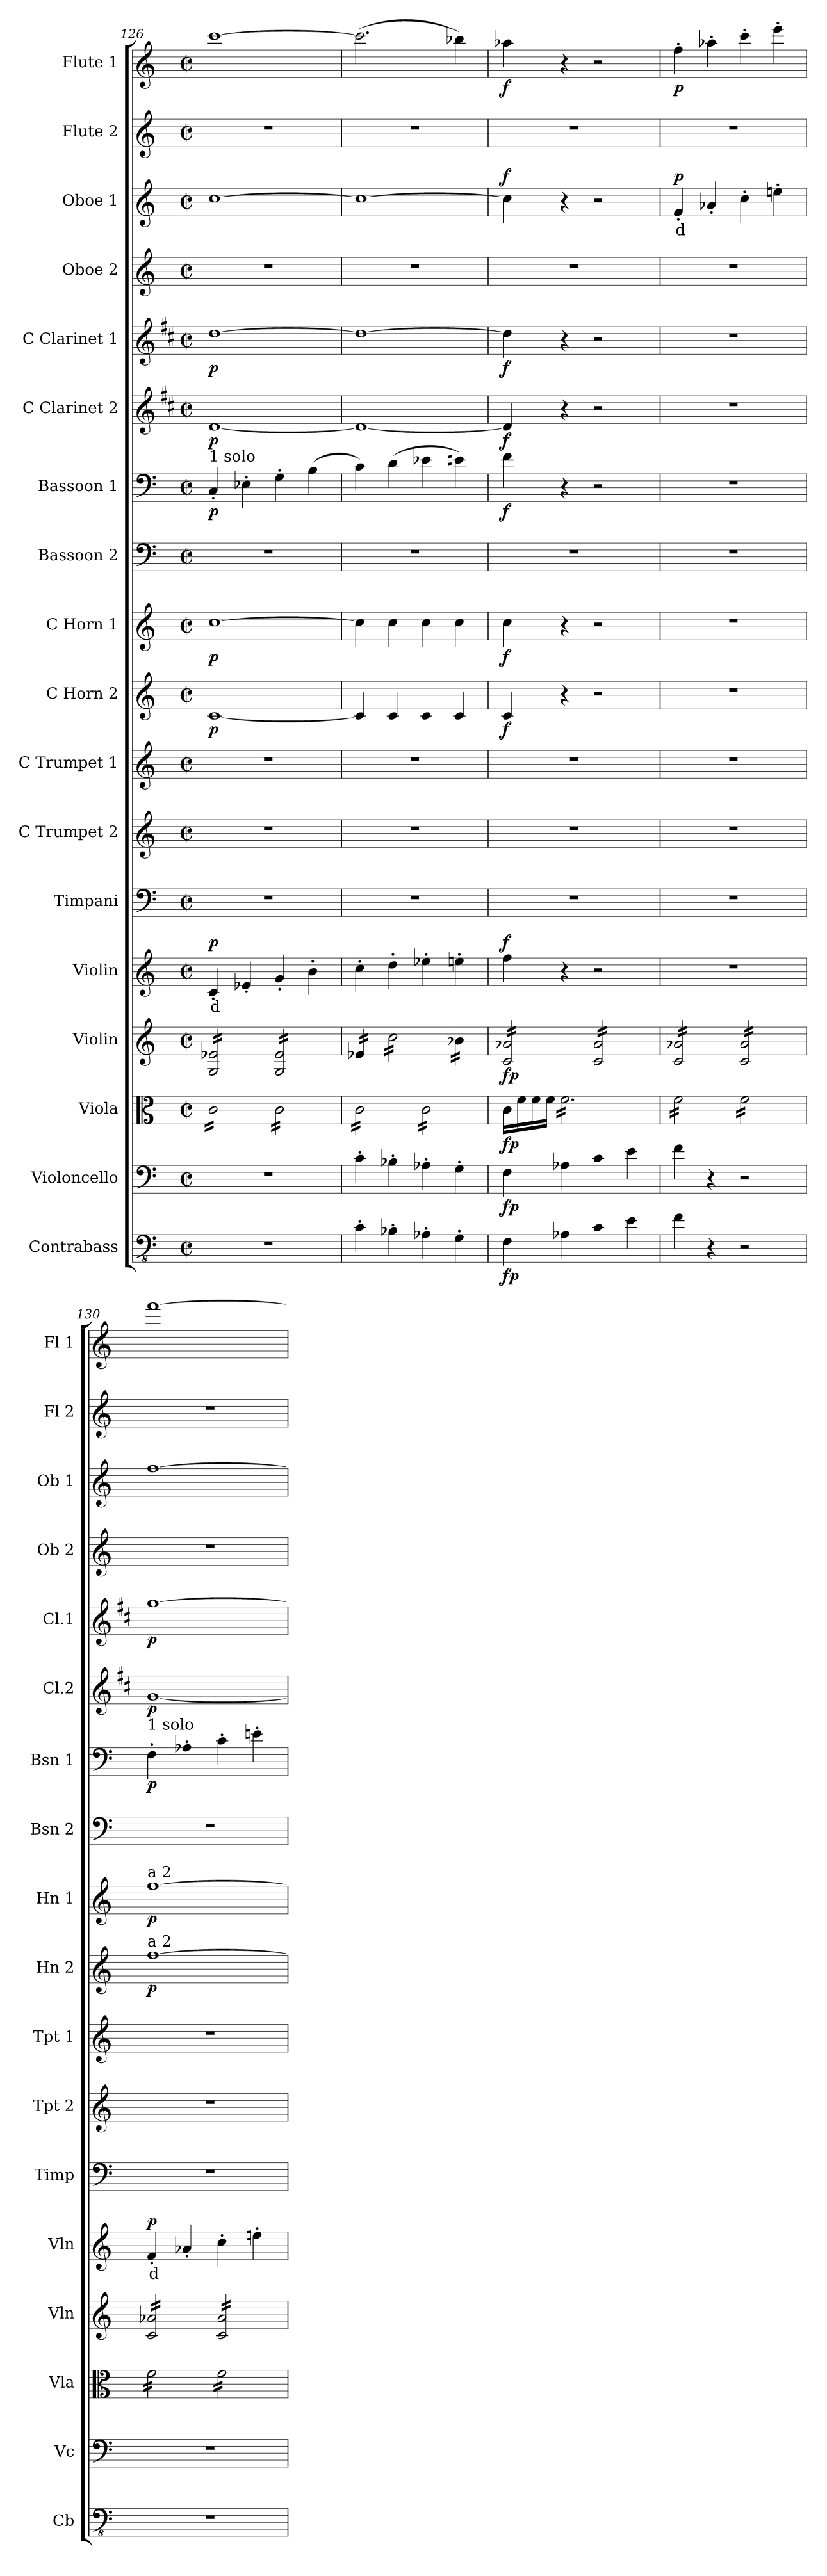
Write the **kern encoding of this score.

**kern	**dynam	**kern	**dynam	**kern	**dynam	**kern	**dynam	**kern	**text	**dynam	**kern	**kern	**kern	**kern	**dynam	**kern	**dynam	**kern	**kern	**dynam	**kern	**dynam	**kern	**dynam	**kern	**kern	**text	**dynam	**kern	**kern	**dynam
*part18	*part18	*part17	*part17	*part16	*part16	*part15	*part15	*part14	*part14	*part14	*part13	*part12	*part11	*part10	*part10	*part9	*part9	*part8	*part7	*part7	*part6	*part6	*part5	*part5	*part4	*part3	*part3	*part3	*part2	*part1	*part1
*staff18	*staff18	*staff17	*staff17	*staff16	*staff16	*staff15	*staff15	*staff14	*staff14	*staff14	*staff13	*staff12	*staff11	*staff10	*staff10	*staff9	*staff9	*staff8	*staff7	*staff7	*staff6	*staff6	*staff5	*staff5	*staff4	*staff3	*staff3	*staff3	*staff2	*staff1	*staff1
*I"Contrabass	*	*I"Violoncello	*	*I"Viola	*	*I"Violin	*	*I"Violin	*	*	*I"Timpani	*I"C Trumpet 2	*I"C Trumpet 1	*I"C Horn 2	*	*I"C Horn 1	*	*I"Bassoon 2	*I"Bassoon 1	*	*I"C Clarinet 2	*	*I"C Clarinet 1	*	*I"Oboe 2	*I"Oboe 1	*	*	*I"Flute 2	*I"Flute 1	*
*I'Cb	*	*I'Vc	*	*I'Vla	*	*I'Vln	*	*I'Vln	*	*	*I'Timp	*I'Tpt 2	*I'Tpt 1	*I'Hn 2	*	*I'Hn 1	*	*I'Bsn 2	*I'Bsn 1	*	*I'Cl.2	*	*I'Cl.1	*	*I'Ob 2	*I'Ob 1	*	*	*I'Fl 2	*I'Fl 1	*
*clefFv4	*	*clefF4	*	*clefC3	*	*clefG2	*	*clefG2	*	*	*clefF4	*clefG2	*clefG2	*clefG2	*	*clefG2	*	*clefF4	*clefF4	*	*clefG2	*	*clefG2	*	*clefG2	*clefG2	*	*	*clefG2	*clefG2	*
*	*	*	*	*	*	*	*	*	*	*	*	*	*	*ITrd7c12	*	*ITrd7c12	*	*	*	*	*ITrd1c2	*	*ITrd1c2	*	*	*	*	*	*	*	*
*k[]	*	*k[]	*	*k[]	*	*k[]	*	*k[]	*	*	*k[]	*k[]	*k[]	*k[]	*	*k[]	*	*k[]	*k[]	*	*k[]	*	*k[]	*	*k[]	*k[]	*	*	*k[]	*k[]	*
*M2/2	*	*M2/2	*	*M2/2	*	*M2/2	*	*M2/2	*	*	*M2/2	*M2/2	*M2/2	*M2/2	*	*M2/2	*	*M2/2	*M2/2	*	*M2/2	*	*M2/2	*	*M2/2	*M2/2	*	*	*M2/2	*M2/2	*
*met(c|)	*	*met(c|)	*	*met(c|)	*	*met(c|)	*	*met(c|)	*	*	*met(c|)	*met(c|)	*met(c|)	*met(c|)	*	*met(c|)	*	*met(c|)	*met(c|)	*	*met(c|)	*	*met(c|)	*	*met(c|)	*met(c|)	*	*	*met(c|)	*met(c|)	*
=126	=126	=126	=126	=126	=126	=126	=126	=126	=126	=126	=126	=126	=126	=126	=126	=126	=126	=126	=126	=126	=126	=126	=126	=126	=126	=126	=126	=126	=126	=126	=126
!	!	!	!	!	!	!	!	!	!	!	!	!	!	!	!	!	!	!	!LO:TX:a:t=1 solo	!	!	!	!	!	!	!	!	!	!	!	!
!	!	!	!	!	!	!	!	!	!LO:LY:b:color=#FF0000	!LO:DY:b	!	!	!	!	!LO:DY:b	!	!LO:DY:b	!	!	!LO:DY:b	!	!LO:DY:b	!	!LO:DY:b	!	!	!	!	!	!	!
*	*	*	*	*tremolo	*	*	*	*	*	*	*	*	*	*	*	*	*	*	*	*	*	*	*	*	*	*	*	*	*	*	*
*	*	*	*	*	*	*tremolo	*	*	*	*	*	*	*	*	*	*	*	*	*	*	*	*	*	*	*	*	*	*	*	*	*
1r	.	1r	.	16c\LL	.	16G/ 16e-X/LL	.	4c'/	d	p	1r	1r	1r	[1C	p	[1c	p	1r	4C'/	p	[1c	p	[1cc	p	1r	[1cc	.	.	1r	[1ccc	.
.	.	.	.	16c\	.	16G/ 16e-X/	.	.	.	.	.	.	.	.	.	.	.	.	.	.	.	.	.	.	.	.	.	.	.	.	.
.	.	.	.	16c\	.	16G/ 16e-X/	.	.	.	.	.	.	.	.	.	.	.	.	.	.	.	.	.	.	.	.	.	.	.	.	.
.	.	.	.	16c\	.	16G/ 16e-X/	.	.	.	.	.	.	.	.	.	.	.	.	.	.	.	.	.	.	.	.	.	.	.	.	.
.	.	.	.	16c\	.	16G/ 16e-X/	.	4e-X'/	.	.	.	.	.	.	.	.	.	.	4E-X'\	.	.	.	.	.	.	.	.	.	.	.	.
.	.	.	.	16c\	.	16G/ 16e-X/	.	.	.	.	.	.	.	.	.	.	.	.	.	.	.	.	.	.	.	.	.	.	.	.	.
.	.	.	.	16c\	.	16G/ 16e-X/	.	.	.	.	.	.	.	.	.	.	.	.	.	.	.	.	.	.	.	.	.	.	.	.	.
.	.	.	.	16c\JJ	.	16G/ 16e-X/JJ	.	.	.	.	.	.	.	.	.	.	.	.	.	.	.	.	.	.	.	.	.	.	.	.	.
.	.	.	.	16c\LL	.	16G/ 16e-/LL	.	4g'/	.	.	.	.	.	.	.	.	.	.	4G'\	.	.	.	.	.	.	.	.	.	.	.	.
.	.	.	.	16c\	.	16G/ 16e-/	.	.	.	.	.	.	.	.	.	.	.	.	.	.	.	.	.	.	.	.	.	.	.	.	.
.	.	.	.	16c\	.	16G/ 16e-/	.	.	.	.	.	.	.	.	.	.	.	.	.	.	.	.	.	.	.	.	.	.	.	.	.
.	.	.	.	16c\	.	16G/ 16e-/	.	.	.	.	.	.	.	.	.	.	.	.	.	.	.	.	.	.	.	.	.	.	.	.	.
.	.	.	.	16c\	.	16G/ 16e-/	.	4b'\	.	.	.	.	.	.	.	.	.	.	(>4B\	.	.	.	.	.	.	.	.	.	.	.	.
.	.	.	.	16c\	.	16G/ 16e-/	.	.	.	.	.	.	.	.	.	.	.	.	.	.	.	.	.	.	.	.	.	.	.	.	.
.	.	.	.	16c\	.	16G/ 16e-/	.	.	.	.	.	.	.	.	.	.	.	.	.	.	.	.	.	.	.	.	.	.	.	.	.
.	.	.	.	16c\JJ	.	16G/ 16e-/JJ	.	.	.	.	.	.	.	.	.	.	.	.	.	.	.	.	.	.	.	.	.	.	.	.	.
=127	=127	=127	=127	=127	=127	=127	=127	=127	=127	=127	=127	=127	=127	=127	=127	=127	=127	=127	=127	=127	=127	=127	=127	=127	=127	=127	=127	=127	=127	=127	=127
4C'\	.	4c'\	.	16c\LL	.	16e-X/LL	.	4cc'\	.	.	1r	1r	1r	4C/]	.	4c\]	.	1r	4c\)	.	1c_	.	1cc_	.	1r	1cc_	.	.	1r	(>2.ccc\]	.
.	.	.	.	16c\	.	16e-X/	.	.	.	.	.	.	.	.	.	.	.	.	.	.	.	.	.	.	.	.	.	.	.	.	.
.	.	.	.	16c\	.	16e-X/	.	.	.	.	.	.	.	.	.	.	.	.	.	.	.	.	.	.	.	.	.	.	.	.	.
.	.	.	.	16c\	.	16e-X/JJ	.	.	.	.	.	.	.	.	.	.	.	.	.	.	.	.	.	.	.	.	.	.	.	.	.
4BB-X'\	.	4B-X'\	.	16c\	.	16cc\LL	.	4dd'\	.	.	.	.	.	4C/	.	4c\	.	.	(>4d\	.	.	.	.	.	.	.	.	.	.	.	.
.	.	.	.	16c\	.	16cc\	.	.	.	.	.	.	.	.	.	.	.	.	.	.	.	.	.	.	.	.	.	.	.	.	.
.	.	.	.	16c\	.	16cc\	.	.	.	.	.	.	.	.	.	.	.	.	.	.	.	.	.	.	.	.	.	.	.	.	.
.	.	.	.	16c\JJ	.	16cc\	.	.	.	.	.	.	.	.	.	.	.	.	.	.	.	.	.	.	.	.	.	.	.	.	.
4AA-X'\	.	4A-X'\	.	16c\LL	.	16cc\	.	4ee-X'\	.	.	.	.	.	4C/	.	4c\	.	.	4e-X\	.	.	.	.	.	.	.	.	.	.	.	.
.	.	.	.	16c\	.	16cc\	.	.	.	.	.	.	.	.	.	.	.	.	.	.	.	.	.	.	.	.	.	.	.	.	.
.	.	.	.	16c\	.	16cc\	.	.	.	.	.	.	.	.	.	.	.	.	.	.	.	.	.	.	.	.	.	.	.	.	.
.	.	.	.	16c\	.	16cc\JJ	.	.	.	.	.	.	.	.	.	.	.	.	.	.	.	.	.	.	.	.	.	.	.	.	.
4GG'\	.	4G'\	.	16c\	.	16b-X\LL	.	4een'\	.	.	.	.	.	4C/	.	4c\	.	.	4en\)	.	.	.	.	.	.	.	.	.	.	4bb-X\)	.
.	.	.	.	16c\	.	16b-X\	.	.	.	.	.	.	.	.	.	.	.	.	.	.	.	.	.	.	.	.	.	.	.	.	.
.	.	.	.	16c\	.	16b-X\	.	.	.	.	.	.	.	.	.	.	.	.	.	.	.	.	.	.	.	.	.	.	.	.	.
.	.	.	.	16c\JJ	.	16b-X\JJ	.	.	.	.	.	.	.	.	.	.	.	.	.	.	.	.	.	.	.	.	.	.	.	.	.
*	*	*	*	*Xtremolo	*	*	*	*	*	*	*	*	*	*	*	*	*	*	*	*	*	*	*	*	*	*	*	*	*	*	*
=128	=128	=128	=128	=128	=128	=128	=128	=128	=128	=128	=128	=128	=128	=128	=128	=128	=128	=128	=128	=128	=128	=128	=128	=128	=128	=128	=128	=128	=128	=128	=128
!	!LO:DY:b	!	!LO:DY:b	!	!LO:DY:b	!	!LO:DY:b	!	!	!LO:DY:b	!	!	!	!	!LO:DY:b	!	!LO:DY:b	!	!	!LO:DY:b	!	!LO:DY:b	!	!LO:DY:b	!	!	!	!LO:DY:b	!	!	!LO:DY:b
4FF\	fp	4F\	fp	16c\LL	fp	16c/ 16a-X/LL	fp	4ff\	.	f	1r	1r	1r	4C/	f	4c\	f	1r	4f\	f	4c/]	f	4cc\]	f	1r	4cc\]	.	f	1r	4aa-X\	f
.	.	.	.	16f\	.	16c/ 16a-X/	.	.	.	.	.	.	.	.	.	.	.	.	.	.	.	.	.	.	.	.	.	.	.	.	.
.	.	.	.	16f\	.	16c/ 16a-X/	.	.	.	.	.	.	.	.	.	.	.	.	.	.	.	.	.	.	.	.	.	.	.	.	.
.	.	.	.	16f\JJ	.	16c/ 16a-X/	.	.	.	.	.	.	.	.	.	.	.	.	.	.	.	.	.	.	.	.	.	.	.	.	.
*	*	*	*	*tremolo	*	*	*	*	*	*	*	*	*	*	*	*	*	*	*	*	*	*	*	*	*	*	*	*	*	*	*
4AA-X\	.	4A-X\	.	16f\LL	.	16c/ 16a-X/	.	4r	.	.	.	.	.	4r	.	4r	.	.	4r	.	4r	.	4r	.	.	4r	.	.	.	4r	.
.	.	.	.	16f\	.	16c/ 16a-X/	.	.	.	.	.	.	.	.	.	.	.	.	.	.	.	.	.	.	.	.	.	.	.	.	.
.	.	.	.	16f\	.	16c/ 16a-X/	.	.	.	.	.	.	.	.	.	.	.	.	.	.	.	.	.	.	.	.	.	.	.	.	.
.	.	.	.	16f\	.	16c/ 16a-X/JJ	.	.	.	.	.	.	.	.	.	.	.	.	.	.	.	.	.	.	.	.	.	.	.	.	.
4C\	.	4c\	.	16f\	.	16c/ 16a-/LL	.	2r	.	.	.	.	.	2r	.	2r	.	.	2r	.	2r	.	2r	.	.	2r	.	.	.	2r	.
.	.	.	.	16f\	.	16c/ 16a-/	.	.	.	.	.	.	.	.	.	.	.	.	.	.	.	.	.	.	.	.	.	.	.	.	.
.	.	.	.	16f\	.	16c/ 16a-/	.	.	.	.	.	.	.	.	.	.	.	.	.	.	.	.	.	.	.	.	.	.	.	.	.
.	.	.	.	16f\	.	16c/ 16a-/	.	.	.	.	.	.	.	.	.	.	.	.	.	.	.	.	.	.	.	.	.	.	.	.	.
4E\	.	4e\	.	16f\	.	16c/ 16a-/	.	.	.	.	.	.	.	.	.	.	.	.	.	.	.	.	.	.	.	.	.	.	.	.	.
.	.	.	.	16f\	.	16c/ 16a-/	.	.	.	.	.	.	.	.	.	.	.	.	.	.	.	.	.	.	.	.	.	.	.	.	.
.	.	.	.	16f\	.	16c/ 16a-/	.	.	.	.	.	.	.	.	.	.	.	.	.	.	.	.	.	.	.	.	.	.	.	.	.
.	.	.	.	16f\JJ	.	16c/ 16a-/JJ	.	.	.	.	.	.	.	.	.	.	.	.	.	.	.	.	.	.	.	.	.	.	.	.	.
!!LO:PB:g=z
=129	=129	=129	=129	=129	=129	=129	=129	=129	=129	=129	=129	=129	=129	=129	=129	=129	=129	=129	=129	=129	=129	=129	=129	=129	=129	=129	=129	=129	=129	=129	=129
!	!	!	!	!	!	!	!	!	!	!	!	!	!	!	!	!	!	!	!	!	!	!	!	!	!	!	!LO:LY:b:color=#FF0000	!LO:DY:b	!	!	!LO:DY:b
4F\	.	4f\	.	16f\LL	.	16c/ 16a-X/LL	.	1r	.	.	1r	1r	1r	1r	.	1r	.	1r	1r	.	1r	.	1r	.	1r	4f'/	d	p	1r	4ff'\	p
.	.	.	.	16f\	.	16c/ 16a-X/	.	.	.	.	.	.	.	.	.	.	.	.	.	.	.	.	.	.	.	.	.	.	.	.	.
.	.	.	.	16f\	.	16c/ 16a-X/	.	.	.	.	.	.	.	.	.	.	.	.	.	.	.	.	.	.	.	.	.	.	.	.	.
.	.	.	.	16f\	.	16c/ 16a-X/	.	.	.	.	.	.	.	.	.	.	.	.	.	.	.	.	.	.	.	.	.	.	.	.	.
4r	.	4r	.	16f\	.	16c/ 16a-X/	.	.	.	.	.	.	.	.	.	.	.	.	.	.	.	.	.	.	.	4a-X'/	.	.	.	4aa-X'\	.
.	.	.	.	16f\	.	16c/ 16a-X/	.	.	.	.	.	.	.	.	.	.	.	.	.	.	.	.	.	.	.	.	.	.	.	.	.
.	.	.	.	16f\	.	16c/ 16a-X/	.	.	.	.	.	.	.	.	.	.	.	.	.	.	.	.	.	.	.	.	.	.	.	.	.
.	.	.	.	16f\JJ	.	16c/ 16a-X/JJ	.	.	.	.	.	.	.	.	.	.	.	.	.	.	.	.	.	.	.	.	.	.	.	.	.
2r	.	2r	.	16f\LL	.	16c/ 16a-/LL	.	.	.	.	.	.	.	.	.	.	.	.	.	.	.	.	.	.	.	4cc'\	.	.	.	4ccc'\	.
.	.	.	.	16f\	.	16c/ 16a-/	.	.	.	.	.	.	.	.	.	.	.	.	.	.	.	.	.	.	.	.	.	.	.	.	.
.	.	.	.	16f\	.	16c/ 16a-/	.	.	.	.	.	.	.	.	.	.	.	.	.	.	.	.	.	.	.	.	.	.	.	.	.
.	.	.	.	16f\	.	16c/ 16a-/	.	.	.	.	.	.	.	.	.	.	.	.	.	.	.	.	.	.	.	.	.	.	.	.	.
.	.	.	.	16f\	.	16c/ 16a-/	.	.	.	.	.	.	.	.	.	.	.	.	.	.	.	.	.	.	.	4een'\	.	.	.	4eee'\	.
.	.	.	.	16f\	.	16c/ 16a-/	.	.	.	.	.	.	.	.	.	.	.	.	.	.	.	.	.	.	.	.	.	.	.	.	.
.	.	.	.	16f\	.	16c/ 16a-/	.	.	.	.	.	.	.	.	.	.	.	.	.	.	.	.	.	.	.	.	.	.	.	.	.
.	.	.	.	16f\JJ	.	16c/ 16a-/JJ	.	.	.	.	.	.	.	.	.	.	.	.	.	.	.	.	.	.	.	.	.	.	.	.	.
=130	=130	=130	=130	=130	=130	=130	=130	=130	=130	=130	=130	=130	=130	=130	=130	=130	=130	=130	=130	=130	=130	=130	=130	=130	=130	=130	=130	=130	=130	=130	=130
!	!	!	!	!	!	!	!	!	!	!	!	!	!	!	!	!	!	!	!LO:TX:a:t=1 solo	!	!	!	!	!	!	!	!	!	!	!	!
!	!	!	!	!	!	!	!	!	!	!	!	!	!	!	!	!LO:TX:a:t=a 2	!	!	!	!	!	!	!	!	!	!	!	!	!	!	!
!	!	!	!	!	!	!	!	!	!	!	!	!	!	!LO:TX:a:t=a 2	!	!	!	!	!	!	!	!	!	!	!	!	!	!	!	!	!
!	!	!	!	!	!	!	!	!	!LO:LY:b:color=#FF0000	!LO:DY:b	!	!	!	!	!LO:DY:b	!	!LO:DY:b	!	!	!LO:DY:b	!	!LO:DY:b	!	!LO:DY:b	!	!	!	!	!	!	!
1r	.	1r	.	16f\LL	.	16c/ 16a-X/LL	.	4f'/	d	p	1r	1r	1r	[1f	p	[1f	p	1r	4F'\	p	[1f	p	[1ff	p	1r	[1ff	.	.	1r	[1fff	.
.	.	.	.	16f\	.	16c/ 16a-X/	.	.	.	.	.	.	.	.	.	.	.	.	.	.	.	.	.	.	.	.	.	.	.	.	.
.	.	.	.	16f\	.	16c/ 16a-X/	.	.	.	.	.	.	.	.	.	.	.	.	.	.	.	.	.	.	.	.	.	.	.	.	.
.	.	.	.	16f\	.	16c/ 16a-X/	.	.	.	.	.	.	.	.	.	.	.	.	.	.	.	.	.	.	.	.	.	.	.	.	.
.	.	.	.	16f\	.	16c/ 16a-X/	.	4a-X'/	.	.	.	.	.	.	.	.	.	.	4A-X'\	.	.	.	.	.	.	.	.	.	.	.	.
.	.	.	.	16f\	.	16c/ 16a-X/	.	.	.	.	.	.	.	.	.	.	.	.	.	.	.	.	.	.	.	.	.	.	.	.	.
.	.	.	.	16f\	.	16c/ 16a-X/	.	.	.	.	.	.	.	.	.	.	.	.	.	.	.	.	.	.	.	.	.	.	.	.	.
.	.	.	.	16f\JJ	.	16c/ 16a-X/JJ	.	.	.	.	.	.	.	.	.	.	.	.	.	.	.	.	.	.	.	.	.	.	.	.	.
.	.	.	.	16f\LL	.	16c/ 16a-/LL	.	4cc'\	.	.	.	.	.	.	.	.	.	.	4c'\	.	.	.	.	.	.	.	.	.	.	.	.
.	.	.	.	16f\	.	16c/ 16a-/	.	.	.	.	.	.	.	.	.	.	.	.	.	.	.	.	.	.	.	.	.	.	.	.	.
.	.	.	.	16f\	.	16c/ 16a-/	.	.	.	.	.	.	.	.	.	.	.	.	.	.	.	.	.	.	.	.	.	.	.	.	.
.	.	.	.	16f\	.	16c/ 16a-/	.	.	.	.	.	.	.	.	.	.	.	.	.	.	.	.	.	.	.	.	.	.	.	.	.
.	.	.	.	16f\	.	16c/ 16a-/	.	4een'\	.	.	.	.	.	.	.	.	.	.	4en'\	.	.	.	.	.	.	.	.	.	.	.	.
.	.	.	.	16f\	.	16c/ 16a-/	.	.	.	.	.	.	.	.	.	.	.	.	.	.	.	.	.	.	.	.	.	.	.	.	.
.	.	.	.	16f\	.	16c/ 16a-/	.	.	.	.	.	.	.	.	.	.	.	.	.	.	.	.	.	.	.	.	.	.	.	.	.
.	.	.	.	16f\JJ	.	16c/ 16a-/JJ	.	.	.	.	.	.	.	.	.	.	.	.	.	.	.	.	.	.	.	.	.	.	.	.	.
*	*	*	*	*	*	*Xtremolo	*	*	*	*	*	*	*	*	*	*	*	*	*	*	*	*	*	*	*	*	*	*	*	*	*
*	*	*	*	*Xtremolo	*	*	*	*	*	*	*	*	*	*	*	*	*	*	*	*	*	*	*	*	*	*	*	*	*	*	*
=	=	=	=	=	=	=	=	=	=	=	=	=	=	=	=	=	=	=	=	=	=	=	=	=	=	=	=	=	=	=	=
*-	*-	*-	*-	*-	*-	*-	*-	*-	*-	*-	*-	*-	*-	*-	*-	*-	*-	*-	*-	*-	*-	*-	*-	*-	*-	*-	*-	*-	*-	*-	*-
